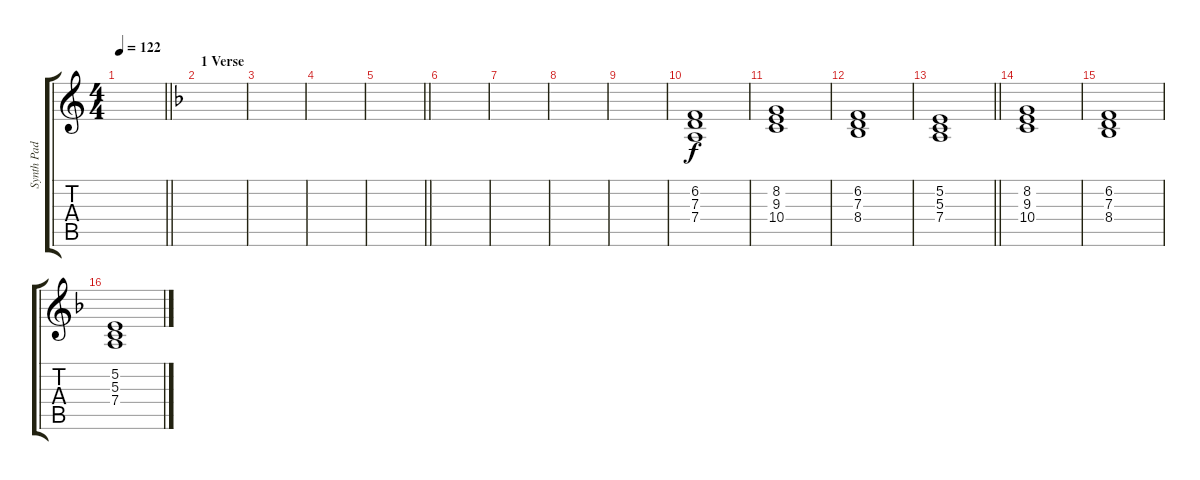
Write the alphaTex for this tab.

\track ("Synth Pad (Gillian Gilbert)" "Synth Pad ") {instrument fx5brightness}
\staff {score tabs}
\tuning (E4 B3 G3 D3 A2 E2) {hide}
\ts (4 4)
\tempo 122
\clef g2
\barLineRight lightlight
\ks c
|
\section ("" "1 Verse")
\ks f
|
|
|
\barLineRight lightlight
|
|
|
|
|
(6.2 7.3 7.4).1 |
(8.2 9.3 10.4).1 |
(6.2 7.3 8.4).1 |
\barLineRight lightlight
(5.2 5.3 7.4).1 |
(8.2 9.3 10.4).1 |
(6.2 7.3 8.4).1 |
(5.2 5.3 7.4).1
